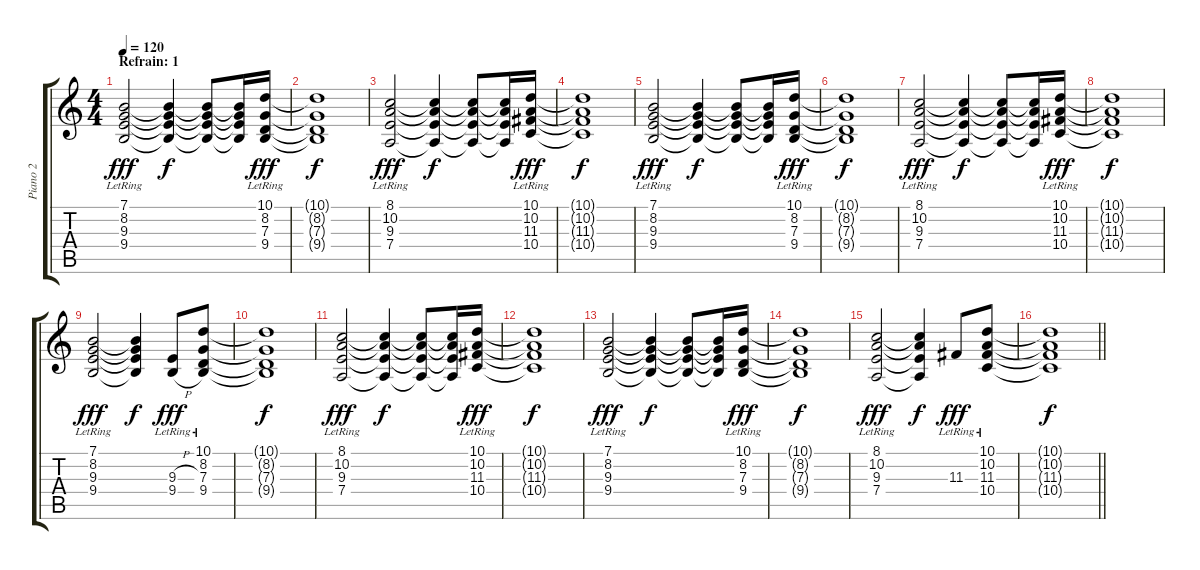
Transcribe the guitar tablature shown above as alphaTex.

\track ("Piano 2" "Piano 2") {instrument blownbottle}
\staff {score tabs}
\tuning (E4 B3 G3 D3 A2 E2) {hide}
\ts (4 4)
\section ("" "Refrain: 1")
\tempo 120
\clef g2
\ks c
(7.1{lr} 8.2{lr} 9.3{lr} 9.4{lr}).2{dy fff} (7.1{t} 8.2{t} 9.3{t} 9.4{t}).4{dy f} (7.1{t} 8.2{t} 9.3{t} 9.4{t}).8 (7.1{t} 8.2{t} 9.3{t} 9.4{t}).16 (10.1{lr} 8.2{lr} 7.3{lr} 9.4{lr}).16{dy fff} |
(10.1{t} 8.2{t} 7.3{t} 9.4{t}).1{dy f} |
(8.1{lr} 10.2{lr} 9.3{lr} 7.4{lr}).2{dy fff} (8.1{t} 10.2{t} 9.3{t} 7.4{t}).4{dy f} (8.1{t} 10.2{t} 9.3{t} 7.4{t}).8 (8.1{t} 10.2{t} 9.3{t} 7.4{t}).16 (10.1{lr} 10.2{lr} 11.3{lr} 10.4{lr}).16{dy fff} |
(10.1{t} 10.2{t} 11.3{t} 10.4{t}).1{dy f} |
(7.1{lr} 8.2{lr} 9.3{lr} 9.4{lr}).2{dy fff} (7.1{t} 8.2{t} 9.3{t} 9.4{t}).4{dy f} (7.1{t} 8.2{t} 9.3{t} 9.4{t}).8 (7.1{t} 8.2{t} 9.3{t} 9.4{t}).16 (10.1{lr} 8.2{lr} 7.3{lr} 9.4{lr}).16{dy fff} |
(10.1{t} 8.2{t} 7.3{t} 9.4{t}).1{dy f} |
(8.1{lr} 10.2{lr} 9.3{lr} 7.4{lr}).2{dy fff} (8.1{t} 10.2{t} 9.3{t} 7.4{t}).4{dy f} (8.1{t} 10.2{t} 9.3{t} 7.4{t}).8 (8.1{t} 10.2{t} 9.3{t} 7.4{t}).16 (10.1{lr} 10.2{lr} 11.3{lr} 10.4{lr}).16{dy fff} |
(10.1{t} 10.2{t} 11.3{t} 10.4{t}).1{dy f} |
(7.1{lr} 8.2{lr} 9.3{lr} 9.4{lr}).2{dy fff} (7.1{t} 8.2{t} 9.3{t} 9.4{t}).4{dy f} (9.3{h lr} 9.4{h lr}).8{dy fff} (10.1{lr} 8.2{lr} 7.3{lr} 9.4{lr}).8 |
(10.1{t} 8.2{t} 7.3{t} 9.4{t}).1{dy f} |
(8.1{lr} 10.2{lr} 9.3{lr} 7.4{lr}).2{dy fff} (8.1{t} 10.2{t} 9.3{t} 7.4{t}).4{dy f} (8.1{t} 10.2{t} 9.3{t} 7.4{t}).8 (8.1{t} 10.2{t} 9.3{t} 7.4{t}).16 (10.1{lr} 10.2{lr} 11.3{lr} 10.4{lr}).16{dy fff} |
(10.1{t} 10.2{t} 11.3{t} 10.4{t}).1{dy f} |
(7.1{lr} 8.2{lr} 9.3{lr} 9.4{lr}).2{dy fff} (7.1{t} 8.2{t} 9.3{t} 9.4{t}).4{dy f} (7.1{t} 8.2{t} 9.3{t} 9.4{t}).8 (7.1{t} 8.2{t} 9.3{t} 9.4{t}).16 (10.1{lr} 8.2{lr} 7.3{lr} 9.4{lr}).16{dy fff} |
(10.1{t} 8.2{t} 7.3{t} 9.4{t}).1{dy f} |
(8.1{lr} 10.2{lr} 9.3{lr} 7.4{lr}).2{dy fff} (8.1{t} 10.2{t} 9.3{t} 7.4{t}).4{dy f} 11.3{lr}.8{dy fff} (10.1{lr} 10.2{lr} 11.3{lr} 10.4{lr}).8 |
\barLineRight lightlight
(10.1{t} 10.2{t} 11.3{t} 10.4{t}).1{dy f}
